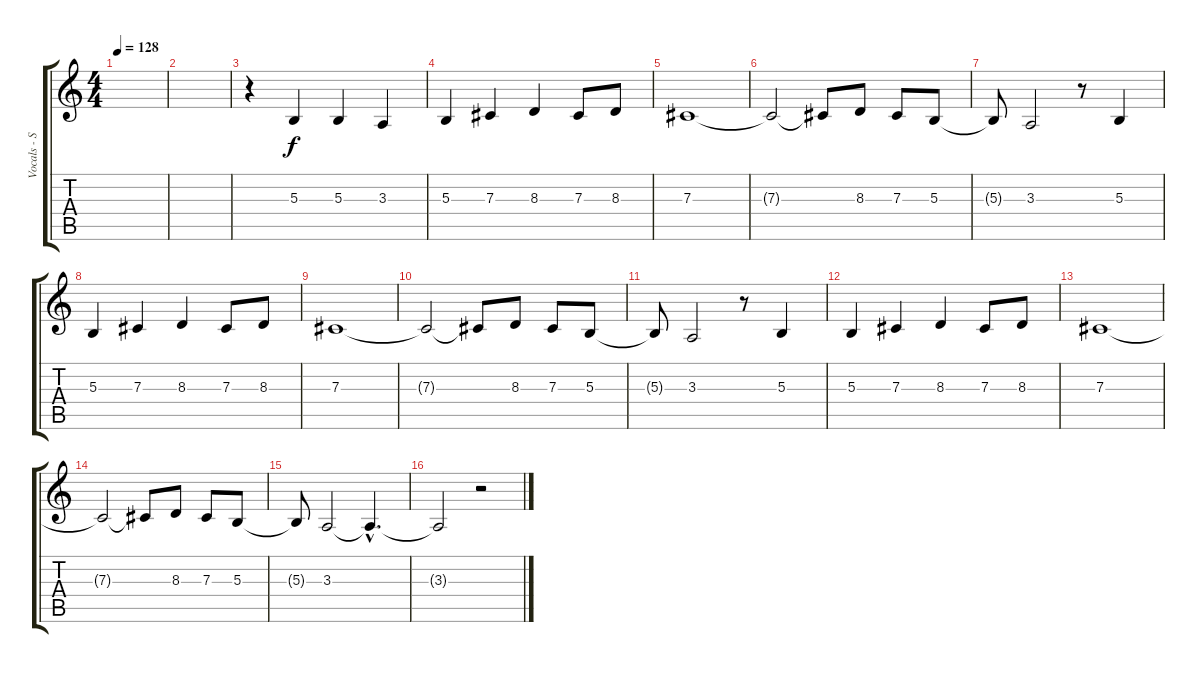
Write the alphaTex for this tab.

\track ("Vocals - Shaun Morgan" "Vocals - S") {instrument oboe}
\staff {score tabs}
\tuning (Eb4 Bb3 Gb3 Db3 Ab2 Eb2) {hide}
\ts (4 4)
\tempo 128
\clef g2
\ks c
|
|
r.4 5.3.4 5.3.4 3.3.4 |
5.3.4 7.3.4 8.3.4 7.3.8 8.3.8 |
7.3.1 |
7.3{t}.2 7.3{t}.8 8.3.8 7.3.8 5.3.8 |
5.3{t}.8 3.3.2 r.8 5.3.4 |
5.3.4 7.3.4 8.3.4 7.3.8 8.3.8 |
7.3.1 |
7.3{t}.2 7.3{t}.8 8.3.8 7.3.8 5.3.8 |
5.3{t}.8 3.3.2 r.8 5.3.4 |
5.3.4 7.3.4 8.3.4 7.3.8 8.3.8 |
7.3.1 |
7.3{t}.2 7.3{t}.8 8.3.8 7.3.8 5.3.8 |
5.3{t}.8 3.3.2 3.3{hac t}.4{d} |
3.3{t}.2 r.2
